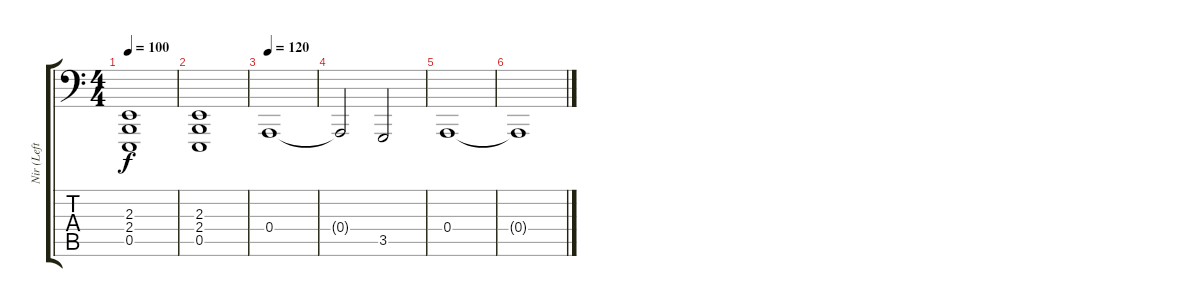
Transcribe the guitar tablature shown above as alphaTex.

\track ("Nir (Left Hand)" "Nir (Left ") {instrument brightacousticpiano}
\staff {score tabs}
\tuning (C3 G2 D2 A1 E1 B0) {hide}
\ts (4 4)
\tempo 100
\clef f4
\ks c
(2.3 2.4 0.5).1{dy f} |
(2.3 2.4 0.5).1 |
\tempo 120
0.4.1 |
0.4{t}.2 3.5.2 |
0.4.1 |
0.4{t}.1
